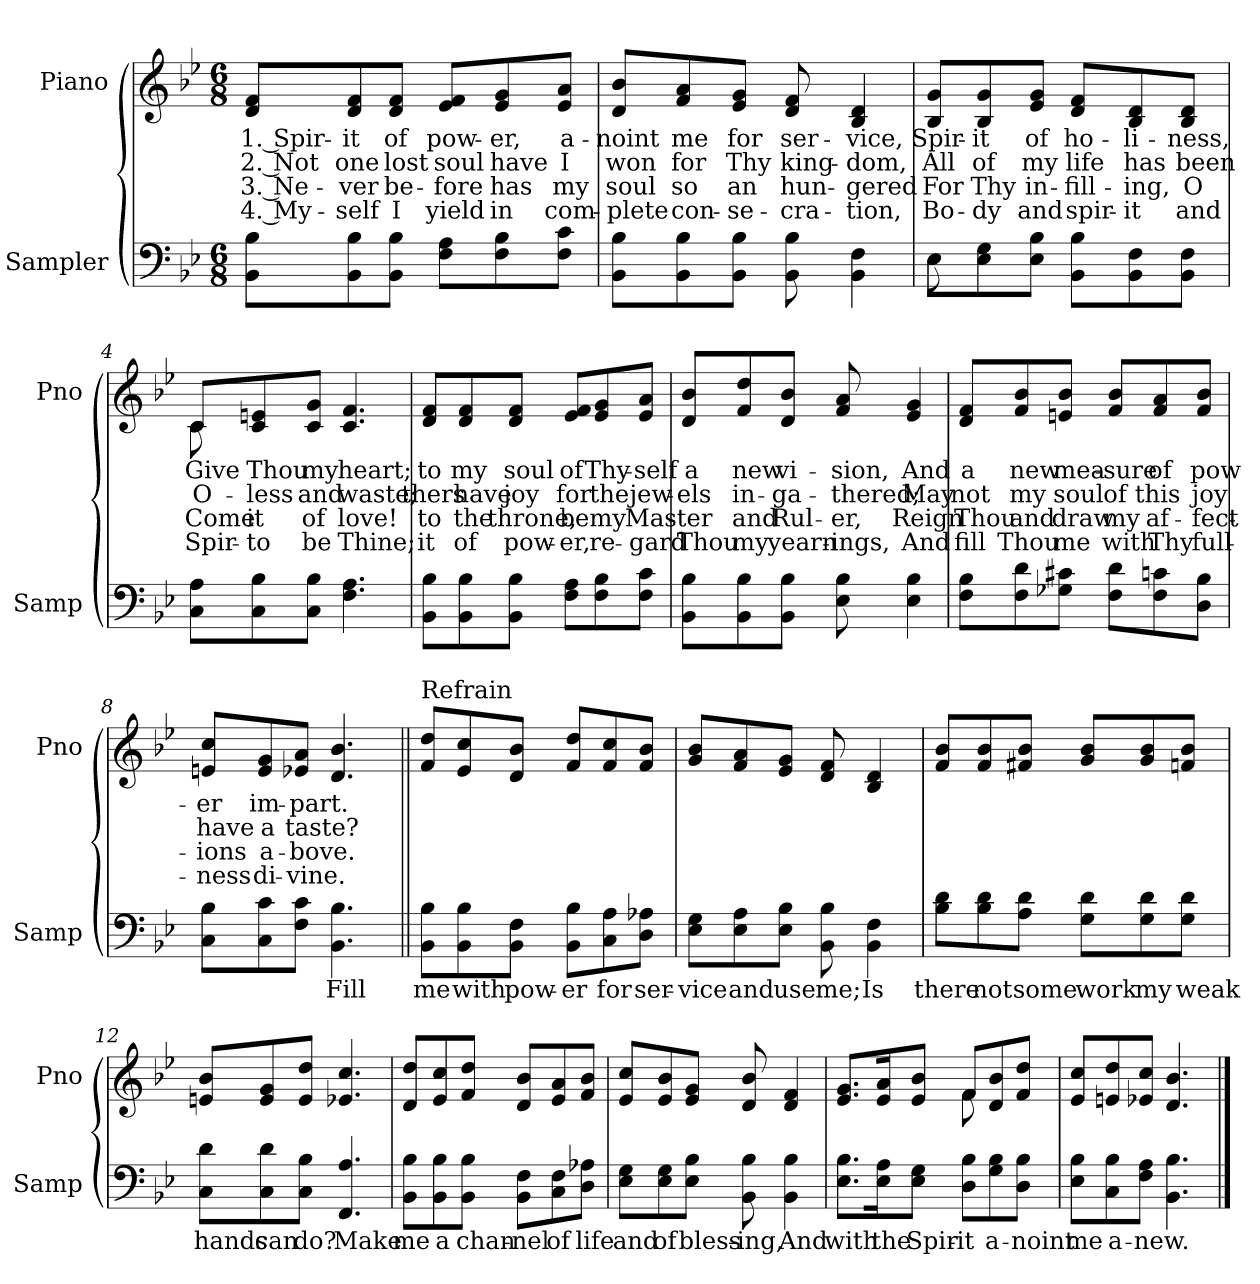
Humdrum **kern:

**kern	**text	**kern	**text	**text	**text	**text
*part2	*part2	*part1	*part1	*part1	*part1	*part1
*staff2	*staff2	*staff1	*staff1	*staff1	*staff1	*staff1
*I"Sampler	*	*I"Piano	*	*	*	*
*I'Samp	*	*I'Pno	*	*	*	*
*clefF4	*	*clefG2	*	*	*	*
*k[b-e-]	*	*k[b-e-]	*	*	*	*
*B-:	*	*B-:	*	*	*	*
*M6/8	*	*M6/8	*	*	*	*
=1	=1	=1	=1	=1	=1	=1
8BB-\ 8B-\L	.	8d/ 8f/L	1. Spir-	2. Not	3. Ne-	4. My-
8BB-\ 8B-\	.	8d/ 8f/	-it	one	-ver	-self
8BB-\ 8B-\J	.	8d/ 8f/J	of	lost	be-	I
8F\ 8A\L	.	8e-/ 8f/L	pow-	soul	-fore	yield
8F\ 8B-\	.	8e-/ 8g/	-er,	have	has	in
8F\ 8c\J	.	8e-/ 8a/J	a-	I	my	com-
=2	=2	=2	=2	=2	=2	=2
8BB-\ 8B-\L	.	8d/ 8b-/L	-noint	won	soul	-plete
8BB-\ 8B-\	.	8f/ 8a/	me	for	so	con-
8BB-\ 8B-\J	.	8e-/ 8g/J	for	Thy	an	-se-
8BB- 8B-	.	8d 8f	ser-	king-	hun-	-cra-
4BB- 4F	.	4B- 4d	-vice,	-dom,	-gered	-tion,
=3	=3	=3	=3	=3	=3	=3
*^	*	*	*	*	*	*
8E-\L	8E-	.	8B-/ 8g/L	Spir-	All	For	Bo-
8E-\ 8G\	2ryy	.	8B-/ 8g/	-it	of	Thy	-dy
8E-\ 8B-\J	.	.	8e-/ 8g/J	of	my	in-	and
8BB-\ 8B-\L	.	.	8d/ 8f/L	ho-	life	-fill-	spir-
8BB-\ 8F\	.	.	8B-/ 8d/	-li-	has	-ing,	-it
8BB-\ 8F\J	8ryy	.	8B-/ 8d/J	-ness,	been	O	and
*v	*v	*	*	*	*	*	*
=4	=4	=4	=4	=4	=4	=4
*	*	*^	*	*	*	*
8C\ 8A\L	.	8c/L	8c	Give	O-	Come	Spir-
8C\ 8B-\	.	8c/ 8en/	2ryy	Thou	-less	-it	to
8C\ 8B-\J	.	8c/ 8g/J	.	my	and	of	be
4.F 4.A	.	4.c 4.f	.	heart;	waste;	love!	Thine;
.	.	.	8ryy	.	.	.	.
*	*	*v	*v	*	*	*	*
=5	=5	=5	=5	=5	=5	=5
8BB-\ 8B-\L	.	8d/ 8f/L	to	-thers	to	-it
8BB-\ 8B-\	.	8d/ 8f/	my	have	the	of
8BB-\ 8B-\J	.	8d/ 8f/J	soul	joy	throne,	pow-
8F\ 8A\L	.	8e-/ 8f/L	of	for	be	-er,
8F\ 8B-\	.	8e-/ 8g/	Thy-	the	my	re-
8F\ 8c\J	.	8e-/ 8a/J	-self	jew-	Mas-	-gard
=6	=6	=6	=6	=6	=6	=6
8BB-\ 8B-\L	.	8d/ 8b-/L	a	-els	-ter	Thou
8BB-\ 8B-\	.	8f/ 8dd/	new	in-	and	my
8BB-\ 8B-\J	.	8d/ 8b-/J	vi-	-ga-	Rul-	yearn-
8E- 8B-	.	8f 8a	-sion,	-thered;	-er,	-ings,
4E- 4B-	.	4e- 4g	And	May	Reign	And
=7	=7	=7	=7	=7	=7	=7
8F\ 8B-\L	.	8d/ 8f/L	a	not	Thou	fill
8F\ 8d\	.	8f/ 8b-/	new	my	and	Thou
8G-X\ 8c#X\J	.	8en/ 8b-/J	mea-	soul	draw	me
8F\ 8d\L	.	8f/ 8b-/L	-sure	of	my	with
8F\ 8cn\	.	8f/ 8a/	of	this	af-	Thy
8D\ 8B-\J	.	8f/ 8b-/J	pow-	joy	-fect-	full-
=8	=8	=8	=8	=8	=8	=8
8C\ 8B-\L	.	8en/ 8cc/L	-er	have	-ions	-ness
8C\ 8c\	.	8e/ 8g/	im-	a	a-	di-
8F\ 8c\J	.	8e-X/ 8a/J	-part.	taste?	-bove.	-vine.
4.BB- 4.B-	Fill	4.d 4.b-	.	.	.	.
=9||	=9||	=9||	=9||	=9||	=9||	=9||
!	!	!LO:TX:t=Refrain	!	!	!	!
8BB-\ 8B-\L	me	8f/ 8dd/L	.	.	.	.
8BB-\ 8B-\	with	8e-/ 8cc/	.	.	.	.
8BB-\ 8F\J	pow-	8d/ 8b-/J	.	.	.	.
8BB-\ 8B-\L	-er	8f/ 8dd/L	.	.	.	.
8C\ 8A\	for	8f/ 8cc/	.	.	.	.
8D\ 8A-X\J	ser-	8f/ 8b-/J	.	.	.	.
=10	=10	=10	=10	=10	=10	=10
8E-\ 8G\L	-vice	8g/ 8b-/L	.	.	.	.
8E-\ 8A\	and	8f/ 8a/	.	.	.	.
8E-\ 8B-\J	use	8e-/ 8g/J	.	.	.	.
8BB- 8B-	me;	8d 8f	.	.	.	.
4BB- 4F	Is	4B- 4d	.	.	.	.
=11	=11	=11	=11	=11	=11	=11
8B-\ 8d\L	there	8f/ 8b-/L	.	.	.	.
8B-\ 8d\	not	8f/ 8b-/	.	.	.	.
8A\ 8d\J	some	8f#X/ 8b-/J	.	.	.	.
8G\ 8d\L	work	8g/ 8b-/L	.	.	.	.
8G\ 8d\	my	8g/ 8b-/	.	.	.	.
8G\ 8d\J	weak	8fn/ 8b-/J	.	.	.	.
=12	=12	=12	=12	=12	=12	=12
8C\ 8d\L	hands	8en/ 8b-/L	.	.	.	.
8C\ 8d\	can	8e/ 8g/	.	.	.	.
8C\ 8B-\J	do?	8e/ 8dd/J	.	.	.	.
4.FF 4.A	Make	4.e-X 4.cc	.	.	.	.
=13	=13	=13	=13	=13	=13	=13
8BB-\ 8B-\L	me	8d/ 8dd/L	.	.	.	.
8BB-\ 8B-\	a	8e-/ 8cc/	.	.	.	.
8BB-\ 8B-\J	chan-	8f/ 8dd/J	.	.	.	.
8BB-\ 8F\L	-nel	8d/ 8b-/L	.	.	.	.
8C\ 8F\	of	8e-/ 8a/	.	.	.	.
8D\ 8A-X\J	life	8f/ 8b-/J	.	.	.	.
=14	=14	=14	=14	=14	=14	=14
8E-\ 8G\L	and	8e-/ 8cc/L	.	.	.	.
8E-\ 8G\	of	8e-/ 8b-/	.	.	.	.
8E-\ 8B-\J	bless-	8e-/ 8g/J	.	.	.	.
8BB- 8B-	-ing,	8d 8b-	.	.	.	.
4BB- 4B-	And	4d 4f	.	.	.	.
=15	=15	=15	=15	=15	=15	=15
*	*	*^	*	*	*	*
8.E-\ 8.B-\L	with	8.e-/ 8.g/L	4.ryy	.	.	.	.
16E-\ 16A\K	the	16e-/ 16a/K	.	.	.	.	.
8E-\ 8G\J	Spir-	8e-/ 8b-/J	.	.	.	.	.
8D\ 8B-\L	-it	8f/L	8f	.	.	.	.
8G\ 8B-\	a-	8d/ 8b-/	4ryy	.	.	.	.
8D\ 8B-\J	-noint	8f/ 8dd/J	.	.	.	.	.
*	*	*v	*v	*	*	*	*
=16	=16	=16	=16	=16	=16	=16
8E-\ 8B-\L	me	8e-/ 8cc/L	.	.	.	.
8C\ 8B-\	a-	8en/ 8dd/	.	.	.	.
8F\ 8A\J	-new.	8e-X/ 8cc/J	.	.	.	.
4.BB- 4.B-	.	4.d 4.b-	.	.	.	.
==	==	==	==	==	==	==
*-	*-	*-	*-	*-	*-	*-
